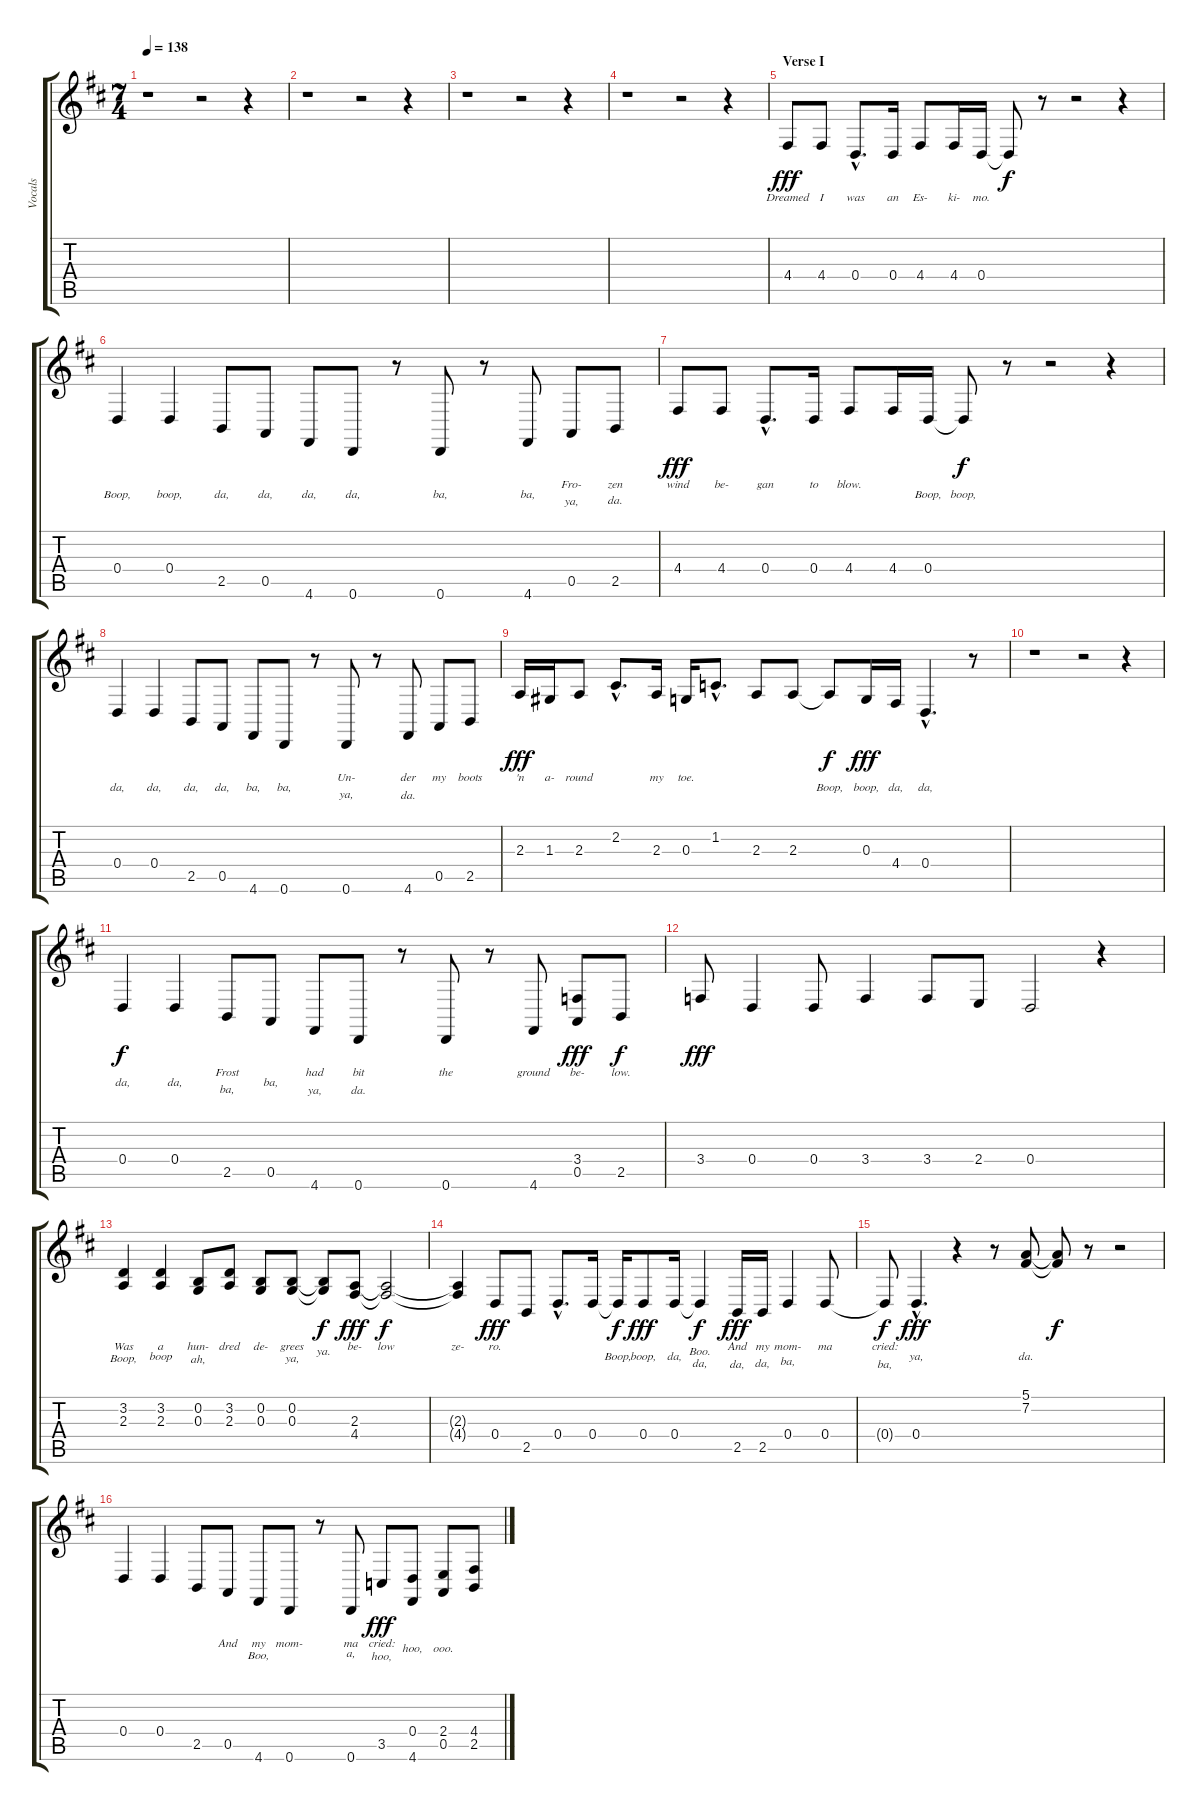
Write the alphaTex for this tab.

\track ("Vocals" "Vocals") {instrument lead6voice}
\staff {score tabs}
\tuning (E4 B3 G3 D3 A2 D2) {hide}
\ts (7 4)
\tempo 138
\clef g2
\ks d
r.1{dy fff instrument lead6voice} r.2 r.4 |
r.1 r.2 r.4 |
r.1 r.2 r.4 |
r.1 r.2 r.4 |
\section ("" "Verse I")
4.4.8{lyrics (0 "Dreamed") lyrics (1 "") lyrics (2 "") lyrics (3 "") lyrics (4 "")} 4.4.8{lyrics (0 "I") lyrics (1 "") lyrics (2 "") lyrics (3 "") lyrics (4 "")} 0.4{hac}.8{d lyrics (0 "was") lyrics (1 "") lyrics (2 "") lyrics (3 "") lyrics (4 "")} 0.4.16{lyrics (0 "an") lyrics (1 "") lyrics (2 "") lyrics (3 "") lyrics (4 "")} 4.4.8{lyrics (0 "Es-") lyrics (1 "") lyrics (2 "") lyrics (3 "") lyrics (4 "")} 4.4.16{lyrics (0 "ki-") lyrics (1 "") lyrics (2 "") lyrics (3 "") lyrics (4 "")} 0.4.16{lyrics (0 "mo.") lyrics (1 "") lyrics (2 "") lyrics (3 "") lyrics (4 "")} 0.4{t}.8{lyrics (0 "") lyrics (1 "") lyrics (2 "") lyrics (3 "") lyrics (4 "") dy f} r.8 r.2 r.4 |
0.4.4{lyrics (0 "") lyrics (1 "") lyrics (2 "Boop,") lyrics (3 "") lyrics (4 "")} 0.4.4{lyrics (0 "") lyrics (1 "") lyrics (2 "boop,") lyrics (3 "") lyrics (4 "")} 2.5.8{lyrics (0 "") lyrics (1 "") lyrics (2 "da,") lyrics (3 "") lyrics (4 "")} 0.5.8{lyrics (0 "") lyrics (1 "") lyrics (2 "da,") lyrics (3 "") lyrics (4 "")} 4.6.8{lyrics (0 "") lyrics (1 "") lyrics (2 "da,") lyrics (3 "") lyrics (4 "")} 0.6.8{lyrics (0 "") lyrics (1 "") lyrics (2 "da,") lyrics (3 "") lyrics (4 "")} r.8 0.6.8{lyrics (0 "") lyrics (1 "") lyrics (2 "ba,") lyrics (3 "") lyrics (4 "")} r.8 4.6.8{lyrics (0 "") lyrics (1 "") lyrics (2 "ba,") lyrics (3 "") lyrics (4 "")} 0.5.8{lyrics (0 "Fro-") lyrics (1 "") lyrics (2 "ya,") lyrics (3 "") lyrics (4 "")} 2.5.8{lyrics (0 "zen") lyrics (1 "") lyrics (2 "da.") lyrics (3 "") lyrics (4 "")} |
4.4.8{lyrics (0 "wind") lyrics (1 "") lyrics (2 "") lyrics (3 "") lyrics (4 "") dy fff} 4.4.8{lyrics (0 "be-") lyrics (1 "") lyrics (2 "") lyrics (3 "") lyrics (4 "")} 0.4{hac}.8{d lyrics (0 "gan") lyrics (1 "") lyrics (2 "") lyrics (3 "") lyrics (4 "")} 0.4.16{lyrics (0 "to") lyrics (1 "") lyrics (2 "") lyrics (3 "") lyrics (4 "")} 4.4.8{lyrics (0 "blow.") lyrics (1 "") lyrics (2 "") lyrics (3 "") lyrics (4 "")} 4.4.16{lyrics (0 "") lyrics (1 "") lyrics (2 "") lyrics (3 "") lyrics (4 "")} 0.4.16{lyrics (0 "") lyrics (1 "") lyrics (2 "Boop,") lyrics (3 "") lyrics (4 "")} 0.4{t}.8{lyrics (0 "") lyrics (1 "") lyrics (2 "boop,") lyrics (3 "") lyrics (4 "") dy f} r.8 r.2 r.4 |
0.4.4{lyrics (0 "") lyrics (1 "") lyrics (2 "da,") lyrics (3 "") lyrics (4 "")} 0.4.4{lyrics (0 "") lyrics (1 "") lyrics (2 "da,") lyrics (3 "") lyrics (4 "")} 2.5.8{lyrics (0 "") lyrics (1 "") lyrics (2 "da,") lyrics (3 "") lyrics (4 "")} 0.5.8{lyrics (0 "") lyrics (1 "") lyrics (2 "da,") lyrics (3 "") lyrics (4 "")} 4.6.8{lyrics (0 "") lyrics (1 "") lyrics (2 "ba,") lyrics (3 "") lyrics (4 "")} 0.6.8{lyrics (0 "") lyrics (1 "") lyrics (2 "ba,") lyrics (3 "") lyrics (4 "")} r.8 0.6.8{lyrics (0 "Un-") lyrics (1 "") lyrics (2 "ya,") lyrics (3 "") lyrics (4 "")} r.8 4.6.8{lyrics (0 "der") lyrics (1 "") lyrics (2 "da.") lyrics (3 "") lyrics (4 "")} 0.5.8{lyrics (0 "my") lyrics (1 "") lyrics (2 "") lyrics (3 "") lyrics (4 "")} 2.5.8{lyrics (0 "boots") lyrics (1 "") lyrics (2 "") lyrics (3 "") lyrics (4 "")} |
2.3.16{lyrics (0 "'n") lyrics (1 "") lyrics (2 "") lyrics (3 "") lyrics (4 "") dy fff} 1.3.16{lyrics (0 "a-") lyrics (1 "") lyrics (2 "") lyrics (3 "") lyrics (4 "")} 2.3.8{lyrics (0 "round") lyrics (1 "") lyrics (2 "") lyrics (3 "") lyrics (4 "")} 2.2{hac}.8{d lyrics (0 "") lyrics (1 "") lyrics (2 "") lyrics (3 "") lyrics (4 "")} 2.3.16{lyrics (0 "my") lyrics (1 "") lyrics (2 "") lyrics (3 "") lyrics (4 "")} 0.3.16{lyrics (0 "toe.") lyrics (1 "") lyrics (2 "") lyrics (3 "") lyrics (4 "")} 1.2{hac}.8{d lyrics (0 "") lyrics (1 "") lyrics (2 "") lyrics (3 "") lyrics (4 "")} 2.3.8{lyrics (0 "") lyrics (1 "") lyrics (2 "") lyrics (3 "") lyrics (4 "")} 2.3.8{lyrics (0 "") lyrics (1 "") lyrics (2 "") lyrics (3 "") lyrics (4 "")} 2.3{t}.8{lyrics (0 "") lyrics (1 "") lyrics (2 "Boop,") lyrics (3 "") lyrics (4 "") dy f} 0.3.16{lyrics (0 "") lyrics (1 "") lyrics (2 "boop,") lyrics (3 "") lyrics (4 "") dy fff} 4.4.16{lyrics (0 "") lyrics (1 "") lyrics (2 "da,") lyrics (3 "") lyrics (4 "")} 0.4{hac}.4{d lyrics (0 "") lyrics (1 "") lyrics (2 "da,") lyrics (3 "") lyrics (4 "")} r.8 |
r.1 r.2 r.4 |
0.4.4{lyrics (0 "") lyrics (1 "") lyrics (2 "da,") lyrics (3 "") lyrics (4 "") dy f} 0.4.4{lyrics (0 "") lyrics (1 "") lyrics (2 "da,") lyrics (3 "") lyrics (4 "")} 2.5.8{lyrics (0 "Frost") lyrics (1 "") lyrics (2 "ba,") lyrics (3 "") lyrics (4 "")} 0.5.8{lyrics (0 "") lyrics (1 "") lyrics (2 "ba,") lyrics (3 "") lyrics (4 "")} 4.6.8{lyrics (0 "had") lyrics (1 "") lyrics (2 "ya,") lyrics (3 "") lyrics (4 "")} 0.6.8{lyrics (0 "bit") lyrics (1 "") lyrics (2 "da.") lyrics (3 "") lyrics (4 "")} r.8 0.6.8{lyrics (0 "the") lyrics (1 "") lyrics (2 "") lyrics (3 "") lyrics (4 "")} r.8 4.6.8{lyrics (0 "ground") lyrics (1 "") lyrics (2 "") lyrics (3 "") lyrics (4 "")} (3.4 0.5).8{lyrics (0 "be-") lyrics (1 "") lyrics (2 "") lyrics (3 "") lyrics (4 "") dy fff} 2.5.8{lyrics (0 "low.") lyrics (1 "") lyrics (2 "") lyrics (3 "") lyrics (4 "") dy f} |
3.4.8{lyrics (0 "") lyrics (1 "") lyrics (2 "") lyrics (3 "") lyrics (4 "") dy fff} 0.4.4{lyrics (0 "") lyrics (1 "") lyrics (2 "") lyrics (3 "") lyrics (4 "")} 0.4.8{lyrics (0 "") lyrics (1 "") lyrics (2 "") lyrics (3 "") lyrics (4 "")} 3.4.4{lyrics (0 "") lyrics (1 "") lyrics (2 "") lyrics (3 "") lyrics (4 "")} 3.4.8{lyrics (0 "") lyrics (1 "") lyrics (2 "") lyrics (3 "") lyrics (4 "")} 2.4.8{lyrics (0 "") lyrics (1 "") lyrics (2 "") lyrics (3 "") lyrics (4 "")} 0.4.2{lyrics (0 "") lyrics (1 "") lyrics (2 "") lyrics (3 "") lyrics (4 "")} r.4 |
(3.2 2.3).4{lyrics (0 "Was") lyrics (1 "Boop,") lyrics (2 "") lyrics (3 "") lyrics (4 "")} (3.2 2.3).4{lyrics (0 "a") lyrics (1 "boop") lyrics (2 "") lyrics (3 "") lyrics (4 "")} (0.2 0.3).8{lyrics (0 "hun-") lyrics (1 "ah,") lyrics (2 "") lyrics (3 "") lyrics (4 "")} (3.2 2.3).8{lyrics (0 "dred") lyrics (1 "") lyrics (2 "") lyrics (3 "") lyrics (4 "")} (0.2 0.3).8{lyrics (0 "de-") lyrics (1 "") lyrics (2 "") lyrics (3 "") lyrics (4 "")} (0.2 0.3).8{lyrics (0 "grees") lyrics (1 "ya,") lyrics (2 "") lyrics (3 "") lyrics (4 "")} (0.2{t} 0.3{t}).8{lyrics (0 "") lyrics (1 "ya.") lyrics (2 "") lyrics (3 "") lyrics (4 "") dy f} (2.3 4.4).8{lyrics (0 "be-") lyrics (1 "") lyrics (2 "") lyrics (3 "") lyrics (4 "") dy fff} (2.3{t} 4.4{t}).2{lyrics (0 "low") lyrics (1 "") lyrics (2 "") lyrics (3 "") lyrics (4 "") dy f} |
(2.3{t} 4.4{t}).4{lyrics (0 "ze-") lyrics (1 "") lyrics (2 "") lyrics (3 "") lyrics (4 "")} 0.4.8{lyrics (0 "ro.") lyrics (1 "") lyrics (2 "") lyrics (3 "") lyrics (4 "") dy fff} 2.5.8{lyrics (0 "") lyrics (1 "") lyrics (2 "") lyrics (3 "") lyrics (4 "")} 0.4{hac}.8{d lyrics (0 "") lyrics (1 "") lyrics (2 "") lyrics (3 "") lyrics (4 "")} 0.4.16{lyrics (0 "") lyrics (1 "") lyrics (2 "") lyrics (3 "") lyrics (4 "")} 0.4{t}.16{lyrics (0 "") lyrics (1 "") lyrics (2 "Boop,") lyrics (3 "") lyrics (4 "") dy f} 0.4.8{lyrics (0 "") lyrics (1 "") lyrics (2 "boop,") lyrics (3 "") lyrics (4 "") dy fff} 0.4.16{lyrics (0 "") lyrics (1 "") lyrics (2 "da,") lyrics (3 "") lyrics (4 "")} 0.4{t}.4{lyrics (0 "") lyrics (1 "Boo.") lyrics (2 "da,") lyrics (3 "") lyrics (4 "") dy f} 2.5.16{lyrics (0 "And") lyrics (1 "") lyrics (2 "da,") lyrics (3 "") lyrics (4 "") dy fff} 2.5.16{lyrics (0 "my") lyrics (1 "") lyrics (2 "da,") lyrics (3 "") lyrics (4 "")} 0.4.4{lyrics (0 "mom-") lyrics (1 "") lyrics (2 "ba,") lyrics (3 "") lyrics (4 "")} 0.4.8{lyrics (0 "ma") lyrics (1 "") lyrics (2 "") lyrics (3 "") lyrics (4 "")} |
0.4{t}.8{lyrics (0 "cried:") lyrics (1 "") lyrics (2 "ba,") lyrics (3 "") lyrics (4 "") dy f} 0.4{hac}.4{d lyrics (0 "") lyrics (1 "") lyrics (2 "ya,") lyrics (3 "") lyrics (4 "") dy fff} r.4 r.8 (5.1 7.2).8{lyrics (0 "") lyrics (1 "") lyrics (2 "da.") lyrics (3 "") lyrics (4 "")} (5.1{t} 7.2{t}).8{lyrics (0 "") lyrics (1 "") lyrics (2 "") lyrics (3 "") lyrics (4 "") dy f} r.8 r.2 |
0.4.4{lyrics (0 "") lyrics (1 "") lyrics (2 "") lyrics (3 "") lyrics (4 "")} 0.4.4{lyrics (0 "") lyrics (1 "") lyrics (2 "") lyrics (3 "") lyrics (4 "")} 2.5.8{lyrics (0 "") lyrics (1 "") lyrics (2 "") lyrics (3 "") lyrics (4 "")} 0.5.8{lyrics (0 "And") lyrics (1 "") lyrics (2 "") lyrics (3 "") lyrics (4 "")} 4.6.8{lyrics (0 "my") lyrics (1 "Boo,") lyrics (2 "") lyrics (3 "") lyrics (4 "")} 0.6.8{lyrics (0 "mom-") lyrics (1 "") lyrics (2 "") lyrics (3 "") lyrics (4 "")} r.8 0.6.8{lyrics (0 "ma") lyrics (1 "a,") lyrics (2 "") lyrics (3 "") lyrics (4 "")} 3.5.8{lyrics (0 "cried:") lyrics (1 "hoo,") lyrics (2 "") lyrics (3 "") lyrics (4 "") dy fff} (0.4 4.6).8{lyrics (0 "") lyrics (1 "hoo,") lyrics (2 "") lyrics (3 "") lyrics (4 "")} (2.4 0.5).8{lyrics (0 "") lyrics (1 "ooo.") lyrics (2 "") lyrics (3 "") lyrics (4 "")} (4.4 2.5).8{lyrics (0 "") lyrics (1 "") lyrics (2 "") lyrics (3 "") lyrics (4 "")}
